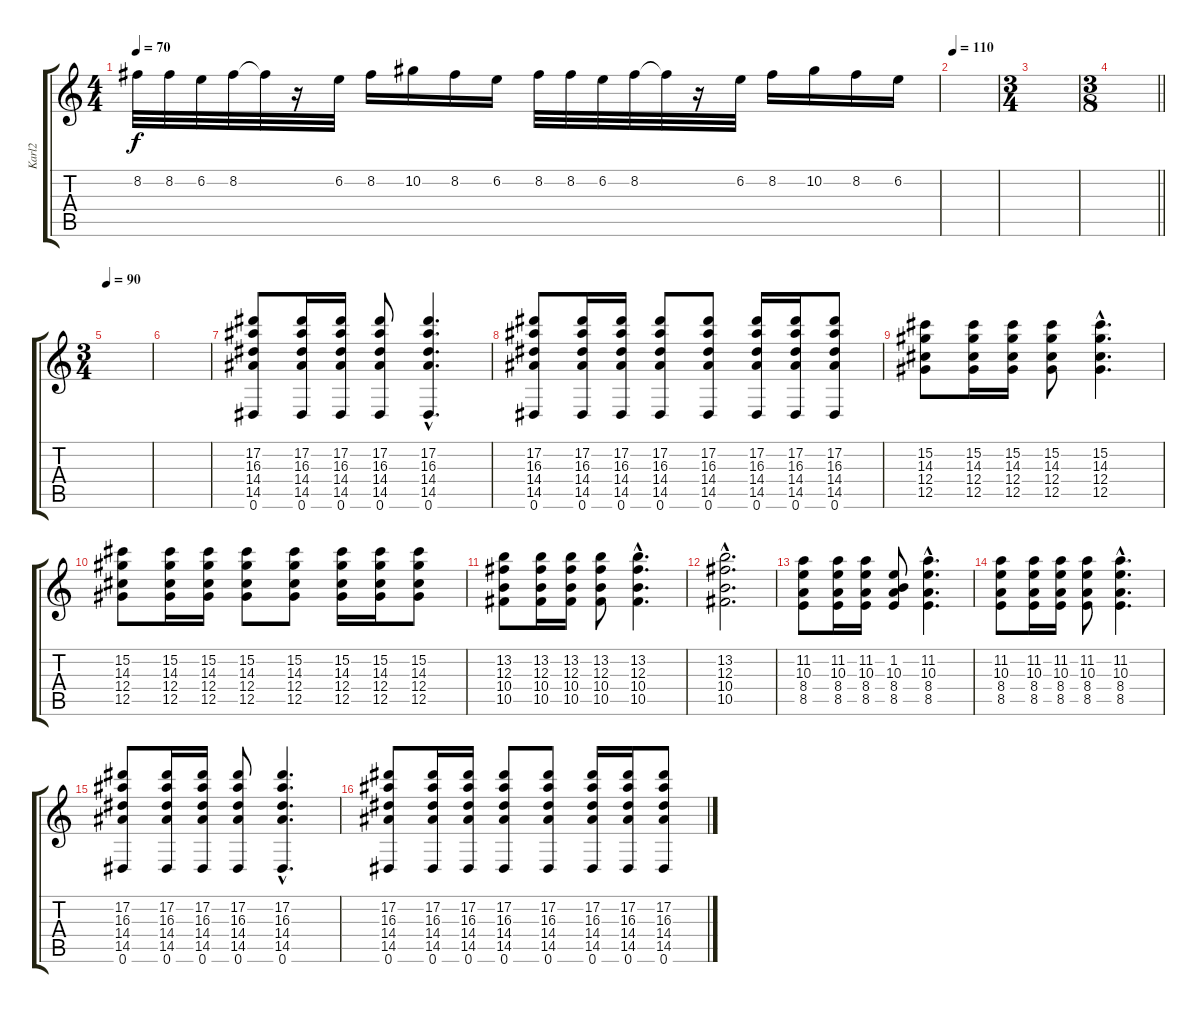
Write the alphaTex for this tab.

\track ("Karl2" "Karl2") {instrument overdrivenguitar}
\staff {score tabs}
\tuning (Eb4 Bb3 Gb3 Db3 Ab2 Eb2) {hide}
\ts (4 4)
\tempo 70
\clef g2
\ks c
8.2.32{dy f} 8.2.32 6.2.32 8.2.32 8.2{t}.32 r.16 6.2.32 8.2.16 10.2.16 8.2.16 6.2.16 8.2.32 8.2.32 6.2.32 8.2.32 8.2{t}.32 r.16 6.2.32 8.2.16 10.2.16 8.2.16 6.2.16 |
\tempo 110
|
\ts (3 4)
|
\ts (3 8)
\barLineRight lightlight
|
\ts (3 4)
\section ("" "")
\tempo 90
|
|
(17.2 16.3 14.4 14.5 0.6).8 (17.2 16.3 14.4 14.5 0.6).16 (17.2 16.3 14.4 14.5 0.6).16 (17.2 16.3 14.4 14.5 0.6).8 (17.2{hac} 16.3{hac} 14.4{hac} 14.5{hac} 0.6{hac}).4{d} |
(17.2 16.3 14.4 14.5 0.6).8 (17.2 16.3 14.4 14.5 0.6).16 (17.2 16.3 14.4 14.5 0.6).16 (17.2 16.3 14.4 14.5 0.6).8 (17.2 16.3 14.4 14.5 0.6).8 (17.2 16.3 14.4 14.5 0.6).16 (17.2 16.3 14.4 14.5 0.6).16 (17.2 16.3 14.4 14.5 0.6).8 |
(15.2 14.3 12.4 12.5).8 (15.2 14.3 12.4 12.5).16 (15.2 14.3 12.4 12.5).16 (15.2 14.3 12.4 12.5).8 (15.2{hac} 14.3{hac} 12.4{hac} 12.5{hac}).4{d} |
(15.2 14.3 12.4 12.5).8 (15.2 14.3 12.4 12.5).16 (15.2 14.3 12.4 12.5).16 (15.2 14.3 12.4 12.5).8 (15.2 14.3 12.4 12.5).8 (15.2 14.3 12.4 12.5).16 (15.2 14.3 12.4 12.5).16 (15.2 14.3 12.4 12.5).8 |
(13.2 12.3 10.4 10.5).8 (13.2 12.3 10.4 10.5).16 (13.2 12.3 10.4 10.5).16 (13.2 12.3 10.4 10.5).8 (13.2{hac} 12.3{hac} 10.4{hac} 10.5{hac}).4{d} |
(13.2{hac} 12.3{hac} 10.4{hac} 10.5{hac}).2{d} |
(11.2 10.3 8.4 8.5).8 (11.2 10.3 8.4 8.5).16 (11.2 10.3 8.4 8.5).16 (1.2 10.3 8.4 8.5).8 (11.2{hac} 10.3{hac} 8.4{hac} 8.5{hac}).4{d} |
(11.2 10.3 8.4 8.5).8 (11.2 10.3 8.4 8.5).16 (11.2 10.3 8.4 8.5).16 (11.2 10.3 8.4 8.5).8 (11.2{hac} 10.3{hac} 8.4{hac} 8.5{hac}).4{d} |
(17.2 16.3 14.4 14.5 0.6).8 (17.2 16.3 14.4 14.5 0.6).16 (17.2 16.3 14.4 14.5 0.6).16 (17.2 16.3 14.4 14.5 0.6).8 (17.2{hac} 16.3{hac} 14.4{hac} 14.5{hac} 0.6{hac}).4{d} |
(17.2 16.3 14.4 14.5 0.6).8 (17.2 16.3 14.4 14.5 0.6).16 (17.2 16.3 14.4 14.5 0.6).16 (17.2 16.3 14.4 14.5 0.6).8 (17.2 16.3 14.4 14.5 0.6).8 (17.2 16.3 14.4 14.5 0.6).16 (17.2 16.3 14.4 14.5 0.6).16 (17.2 16.3 14.4 14.5 0.6).8
